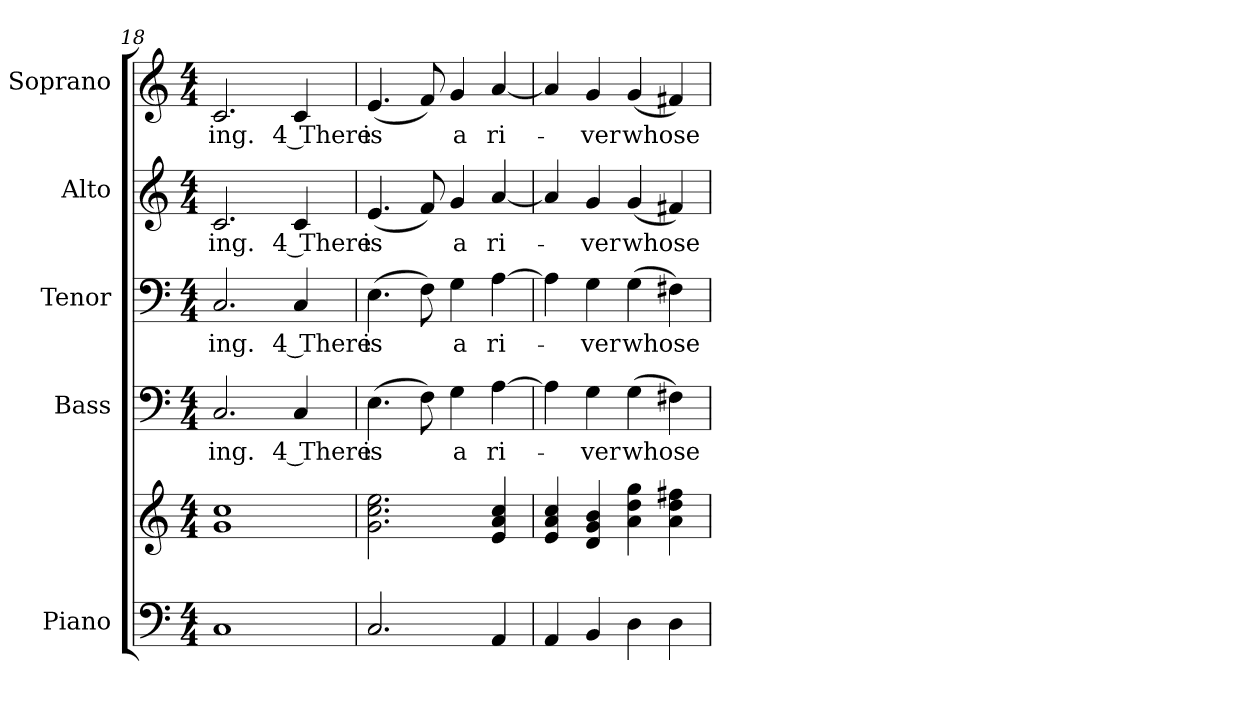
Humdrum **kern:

**kern	**kern	**kern	**text	**kern	**text	**kern	**text	**kern	**text
*part5	*part5	*part4	*part4	*part3	*part3	*part2	*part2	*part1	*part1
*staff6	*staff5	*staff4	*staff4	*staff3	*staff3	*staff2	*staff2	*staff1	*staff1
*I"Piano	*	*I"Bass	*	*I"Tenor	*	*I"Alto	*	*I"Soprano	*
*I'Pno.	*	*I'B.	*	*I'T.	*	*I'A.	*	*I'S.	*
*clefF4	*clefG2	*clefF4	*	*clefF4	*	*clefG2	*	*clefG2	*
*k[]	*k[]	*k[]	*	*k[]	*	*k[]	*	*k[]	*
*C:	*C:	*C:	*	*C:	*	*C:	*	*C:	*
*M4/4	*M4/4	*M4/4	*	*M4/4	*	*M4/4	*	*M4/4	*
=18	=18	=18	=18	=18	=18	=18	=18	=18	=18
!	!	!	!LO:LY:b:color=#000000	!	!	!	!	!	!
!	!	!	!	!	!LO:LY:b:color=#000000	!	!	!	!
!	!	!	!	!	!	!	!LO:LY:b:color=#000000	!	!
!	!	!	!	!	!	!	!	!	!LO:LY:b:color=#000000
1Ci	1gi 1cci	2.Ci/	-ing.	2.Ci/	-ing.	2.ci/	-ing.	2.ci/	-ing.
!	!	!	!LO:LY:b:color=#000000	!	!	!	!	!	!
!	!	!	!	!	!LO:LY:b:color=#000000	!	!	!	!
!	!	!	!	!	!	!	!LO:LY:b:color=#000000	!	!
!	!	!	!	!	!	!	!	!	!LO:LY:b:color=#000000
.	.	4Ci/	4 There	4Ci/	4 There	4ci/	4 There	4ci/	4 There
!!LO:PB:g=z
=19	=19	=19	=19	=19	=19	=19	=19	=19	=19
!	!	!	!LO:LY:b:color=#000000	!	!	!	!	!	!
!	!	!	!	!	!LO:LY:b:color=#000000	!	!	!	!
!	!	!	!	!	!	!	!LO:LY:b:color=#000000	!	!
!	!	!	!	!	!	!	!	!	!LO:LY:b:color=#000000
2.Ci/	2.gi\ 2.cci 2.eei	(4.Ei\	is	(4.Ei\	is	(4.ei/	is	(4.ei/	is
.	.	8Fi\)	.	8Fi\)	.	8fi/)	.	8fi/)	.
!	!	!	!LO:LY:b:color=#000000	!	!	!	!	!	!
!	!	!	!	!	!LO:LY:b:color=#000000	!	!	!	!
!	!	!	!	!	!	!	!LO:LY:b:color=#000000	!	!
!	!	!	!	!	!	!	!	!	!LO:LY:b:color=#000000
.	.	4Gi\	a	4Gi\	a	4gi/	a	4gi/	a
!	!	!	!LO:LY:b:color=#000000	!	!	!	!	!	!
!	!	!	!	!	!LO:LY:b:color=#000000	!	!	!	!
!	!	!	!	!	!	!	!LO:LY:b:color=#000000	!	!
!	!	!	!	!	!	!	!	!	!LO:LY:b:color=#000000
4AAi/	4ei/ 4ai 4cci	[>4Ai\	ri-	[>4Ai\	ri-	[<4ai/	ri-	[<4ai/	ri-
=20	=20	=20	=20	=20	=20	=20	=20	=20	=20
4AAi/	4ei/ 4ai 4cci	4Ai\]	.	4Ai\]	.	4ai/]	.	4ai/]	.
!	!	!	!LO:LY:b:color=#000000	!	!	!	!	!	!
!	!	!	!	!	!LO:LY:b:color=#000000	!	!	!	!
!	!	!	!	!	!	!	!LO:LY:b:color=#000000	!	!
!	!	!	!	!	!	!	!	!	!LO:LY:b:color=#000000
4BBi/	4di/ 4gi 4bi	4Gi\	-ver	4Gi\	-ver	4gi/	-ver	4gi/	-ver
!	!	!	!LO:LY:b:color=#000000	!	!	!	!	!	!
!	!	!	!	!	!LO:LY:b:color=#000000	!	!	!	!
!	!	!	!	!	!	!	!LO:LY:b:color=#000000	!	!
!	!	!	!	!	!	!	!	!	!LO:LY:b:color=#000000
4Di\	4ai\ 4ddi 4ggi	(4Gi\	whose	(4Gi\	whose	(4gi/	whose	(4gi/	whose
4Di\	4ai\ 4ddi 4ff#Xi	4F#Xi\)	.	4F#Xi\)	.	4f#Xi/)	.	4f#Xi/)	.
=	=	=	=	=	=	=	=	=	=
*-	*-	*-	*-	*-	*-	*-	*-	*-	*-
